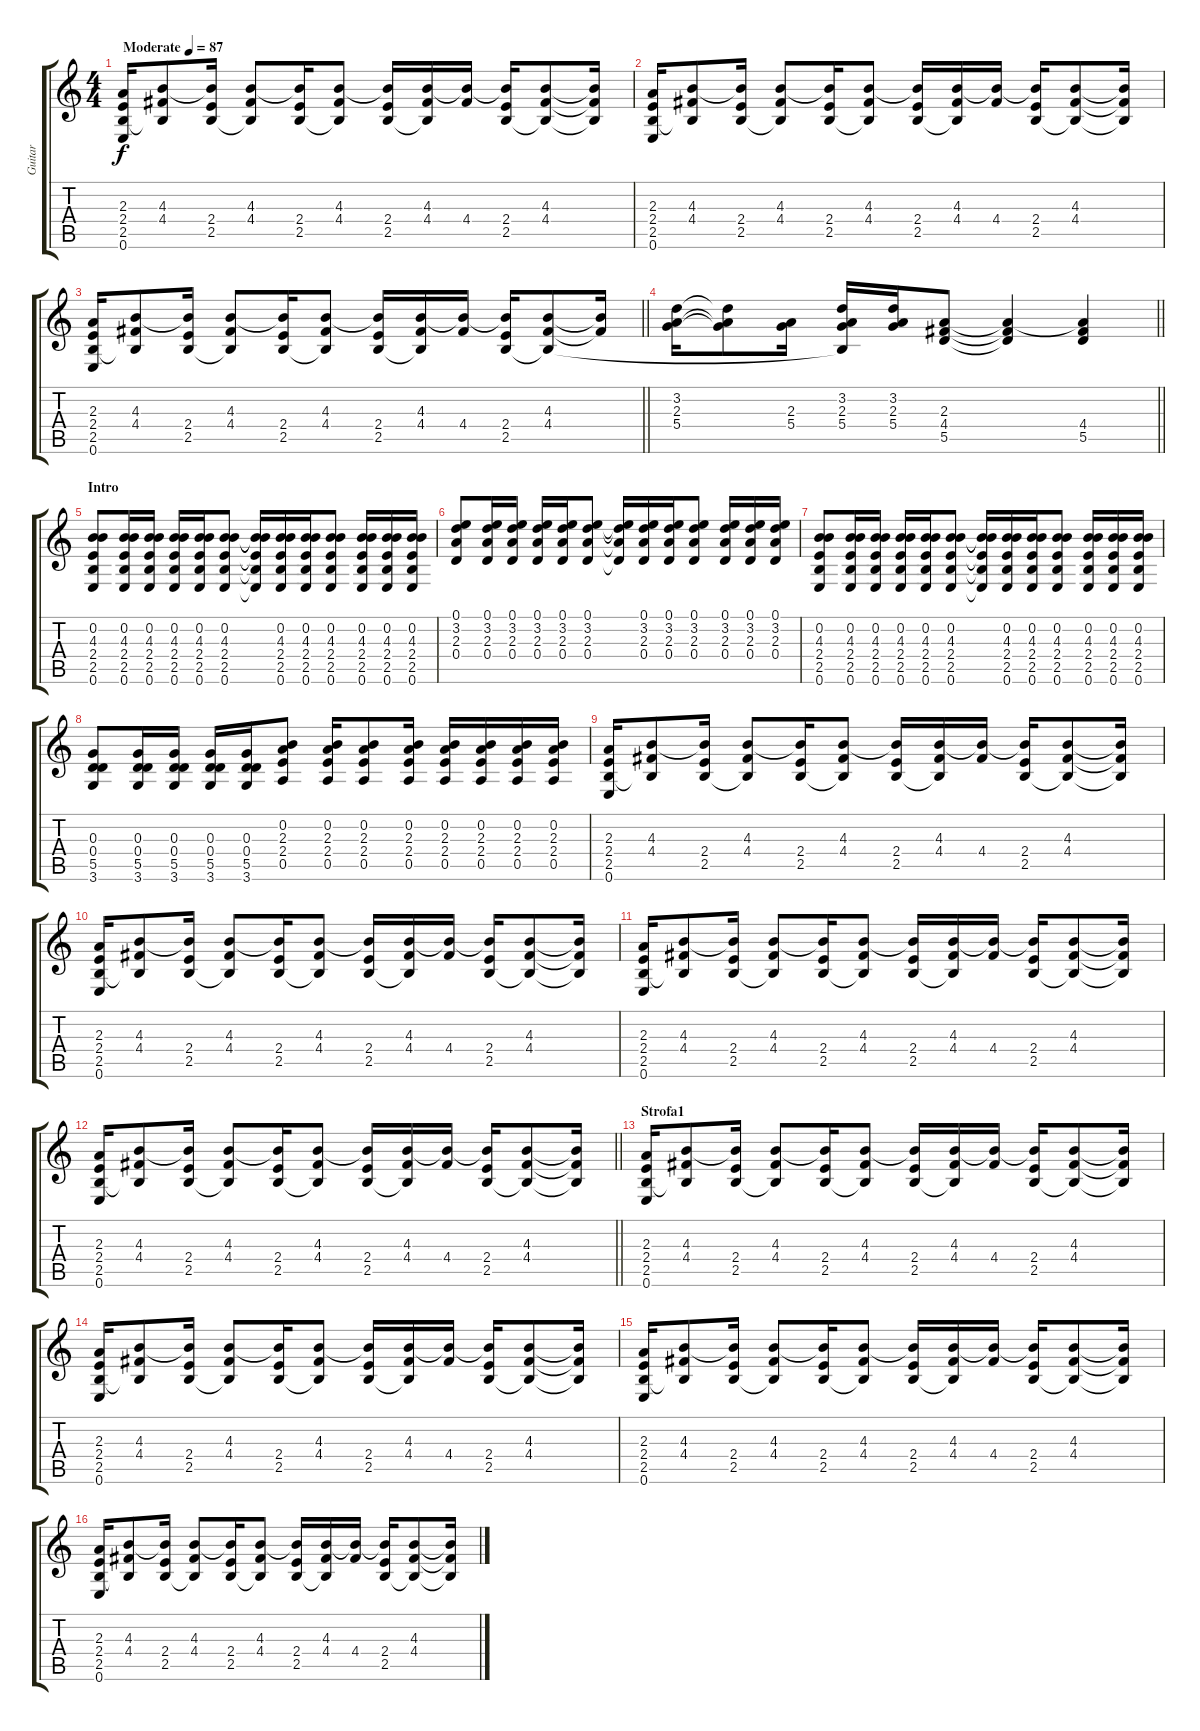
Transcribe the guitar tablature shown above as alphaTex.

\track ("Guitar" "Guitar") {instrument electricguitarjazz}
\staff {score tabs}
\tuning (E4 B3 G3 D3 A2 E2) {hide}
\ts (4 4)
\tempo (87 "Moderate")
\clef g2
\ks c
(2.3 2.4 2.5 0.6).16{dy f instrument electricguitarjazz} (4.3 4.4 2.5{t}).8 (4.3{t} 2.4 2.5).16 (4.3 4.4 2.5{t}).8 (4.3{t} 2.4 2.5).16 (4.3 4.4 2.5{t}).8 (4.3{t} 2.4 2.5).16 (4.3 4.4 2.5{t}).16 (4.3{t} 4.4).16 (4.3{t} 2.4 2.5).16 (4.3 4.4 2.5{t}).8 (4.3{t} 4.4{t} 2.5{t}).16 |
(2.3 2.4 2.5 0.6).16 (4.3 4.4 2.5{t}).8 (4.3{t} 2.4 2.5).16 (4.3 4.4 2.5{t}).8 (4.3{t} 2.4 2.5).16 (4.3 4.4 2.5{t}).8 (4.3{t} 2.4 2.5).16 (4.3 4.4 2.5{t}).16 (4.3{t} 4.4).16 (4.3{t} 2.4 2.5).16 (4.3 4.4 2.5{t}).8 (4.3{t} 4.4{t} 2.5{t}).16 |
\barLineRight lightlight
(2.3 2.4 2.5 0.6).16 (4.3 4.4 2.5{t}).8 (4.3{t} 2.4 2.5).16 (4.3 4.4 2.5{t}).8 (4.3{t} 2.4 2.5).16 (4.3 4.4 2.5{t}).8 (4.3{t} 2.4 2.5).16 (4.3 4.4 2.5{t}).16 (4.3{t} 4.4).16 (4.3{t} 2.4 2.5).16 (4.3 4.4 2.5{t}).8 (4.3{t} 4.4{t}).16 |
\section ("" "")
\barLineRight lightlight
(3.2 2.3 5.4).16 (3.2{t} 2.3{t} 5.4{t}).8 (2.3 5.4).16 (3.2 2.3 5.4 2.5{t}).16 (3.2 2.3 5.4).16 (2.3 4.4 5.5).8 (2.3{t} 4.4{t} 5.5{t}).4 (2.3{t} 4.4 5.5).4 |
\section ("" "Intro")
(0.2 4.3 2.4 2.5 0.6).8 (0.2 4.3 2.4 2.5 0.6).16 (0.2 4.3 2.4 2.5 0.6).16 (0.2 4.3 2.4 2.5 0.6).16 (0.2 4.3 2.4 2.5 0.6).16 (0.2 4.3 2.4 2.5 0.6).8 (0.2{t} 4.3{t} 2.4{t} 2.5{t} 0.6{t}).16 (0.2 4.3 2.4 2.5 0.6).16 (0.2 4.3 2.4 2.5 0.6).16 (0.2 4.3 2.4 2.5 0.6).8 (0.2 4.3 2.4 2.5 0.6).16 (0.2 4.3 2.4 2.5 0.6).16 (0.2 4.3 2.4 2.5 0.6).16 |
(0.1 3.2 2.3 0.4).8 (0.1 3.2 2.3 0.4).16 (0.1 3.2 2.3 0.4).16 (0.1 3.2 2.3 0.4).16 (0.1 3.2 2.3 0.4).16 (0.1 3.2 2.3 0.4).8 (0.1{t} 3.2{t} 2.3{t} 0.4{t}).16 (0.1 3.2 2.3 0.4).16 (0.1 3.2 2.3 0.4).16 (0.1 3.2 2.3 0.4).8 (0.1 3.2 2.3 0.4).16 (0.1 3.2 2.3 0.4).16 (0.1 3.2 2.3 0.4).16 |
(0.2 4.3 2.4 2.5 0.6).8 (0.2 4.3 2.4 2.5 0.6).16 (0.2 4.3 2.4 2.5 0.6).16 (0.2 4.3 2.4 2.5 0.6).16 (0.2 4.3 2.4 2.5 0.6).16 (0.2 4.3 2.4 2.5 0.6).8 (0.2{t} 4.3{t} 2.4{t} 2.5{t} 0.6{t}).16 (0.2 4.3 2.4 2.5 0.6).16 (0.2 4.3 2.4 2.5 0.6).16 (0.2 4.3 2.4 2.5 0.6).8 (0.2 4.3 2.4 2.5 0.6).16 (0.2 4.3 2.4 2.5 0.6).16 (0.2 4.3 2.4 2.5 0.6).16 |
(0.3 0.4 5.5 3.6).8 (0.3 0.4 5.5 3.6).16 (0.3 0.4 5.5 3.6).16 (0.3 0.4 5.5 3.6).16 (0.3 0.4 5.5 3.6).16 (0.2 2.3 2.4 0.5).8 (0.2 2.3 2.4 0.5).16 (0.2 2.3 2.4 0.5).8 (0.2 2.3 2.4 0.5).16 (0.2 2.3 2.4 0.5).16 (0.2 2.3 2.4 0.5).16 (0.2 2.3 2.4 0.5).16 (0.2 2.3 2.4 0.5).16 |
(2.3 2.4 2.5 0.6).16 (4.3 4.4 2.5{t}).8 (4.3{t} 2.4 2.5).16 (4.3 4.4 2.5{t}).8 (4.3{t} 2.4 2.5).16 (4.3 4.4 2.5{t}).8 (4.3{t} 2.4 2.5).16 (4.3 4.4 2.5{t}).16 (4.3{t} 4.4).16 (4.3{t} 2.4 2.5).16 (4.3 4.4 2.5{t}).8 (4.3{t} 4.4{t} 2.5{t}).16 |
(2.3 2.4 2.5 0.6).16 (4.3 4.4 2.5{t}).8 (4.3{t} 2.4 2.5).16 (4.3 4.4 2.5{t}).8 (4.3{t} 2.4 2.5).16 (4.3 4.4 2.5{t}).8 (4.3{t} 2.4 2.5).16 (4.3 4.4 2.5{t}).16 (4.3{t} 4.4).16 (4.3{t} 2.4 2.5).16 (4.3 4.4 2.5{t}).8 (4.3{t} 4.4{t} 2.5{t}).16 |
(2.3 2.4 2.5 0.6).16 (4.3 4.4 2.5{t}).8 (4.3{t} 2.4 2.5).16 (4.3 4.4 2.5{t}).8 (4.3{t} 2.4 2.5).16 (4.3 4.4 2.5{t}).8 (4.3{t} 2.4 2.5).16 (4.3 4.4 2.5{t}).16 (4.3{t} 4.4).16 (4.3{t} 2.4 2.5).16 (4.3 4.4 2.5{t}).8 (4.3{t} 4.4{t} 2.5{t}).16 |
\barLineRight lightlight
(2.3 2.4 2.5 0.6).16 (4.3 4.4 2.5{t}).8 (4.3{t} 2.4 2.5).16 (4.3 4.4 2.5{t}).8 (4.3{t} 2.4 2.5).16 (4.3 4.4 2.5{t}).8 (4.3{t} 2.4 2.5).16 (4.3 4.4 2.5{t}).16 (4.3{t} 4.4).16 (4.3{t} 2.4 2.5).16 (4.3 4.4 2.5{t}).8 (4.3{t} 4.4{t} 2.5{t}).16 |
\section ("" "Strofa1")
(2.3 2.4 2.5 0.6).16 (4.3 4.4 2.5{t}).8 (4.3{t} 2.4 2.5).16 (4.3 4.4 2.5{t}).8 (4.3{t} 2.4 2.5).16 (4.3 4.4 2.5{t}).8 (4.3{t} 2.4 2.5).16 (4.3 4.4 2.5{t}).16 (4.3{t} 4.4).16 (4.3{t} 2.4 2.5).16 (4.3 4.4 2.5{t}).8 (4.3{t} 4.4{t} 2.5{t}).16 |
(2.3 2.4 2.5 0.6).16 (4.3 4.4 2.5{t}).8 (4.3{t} 2.4 2.5).16 (4.3 4.4 2.5{t}).8 (4.3{t} 2.4 2.5).16 (4.3 4.4 2.5{t}).8 (4.3{t} 2.4 2.5).16 (4.3 4.4 2.5{t}).16 (4.3{t} 4.4).16 (4.3{t} 2.4 2.5).16 (4.3 4.4 2.5{t}).8 (4.3{t} 4.4{t} 2.5{t}).16 |
(2.3 2.4 2.5 0.6).16 (4.3 4.4 2.5{t}).8 (4.3{t} 2.4 2.5).16 (4.3 4.4 2.5{t}).8 (4.3{t} 2.4 2.5).16 (4.3 4.4 2.5{t}).8 (4.3{t} 2.4 2.5).16 (4.3 4.4 2.5{t}).16 (4.3{t} 4.4).16 (4.3{t} 2.4 2.5).16 (4.3 4.4 2.5{t}).8 (4.3{t} 4.4{t} 2.5{t}).16 |
(2.3 2.4 2.5 0.6).16 (4.3 4.4 2.5{t}).8 (4.3{t} 2.4 2.5).16 (4.3 4.4 2.5{t}).8 (4.3{t} 2.4 2.5).16 (4.3 4.4 2.5{t}).8 (4.3{t} 2.4 2.5).16 (4.3 4.4 2.5{t}).16 (4.3{t} 4.4).16 (4.3{t} 2.4 2.5).16 (4.3 4.4 2.5{t}).8 (4.3{t} 4.4{t} 2.5{t}).16
